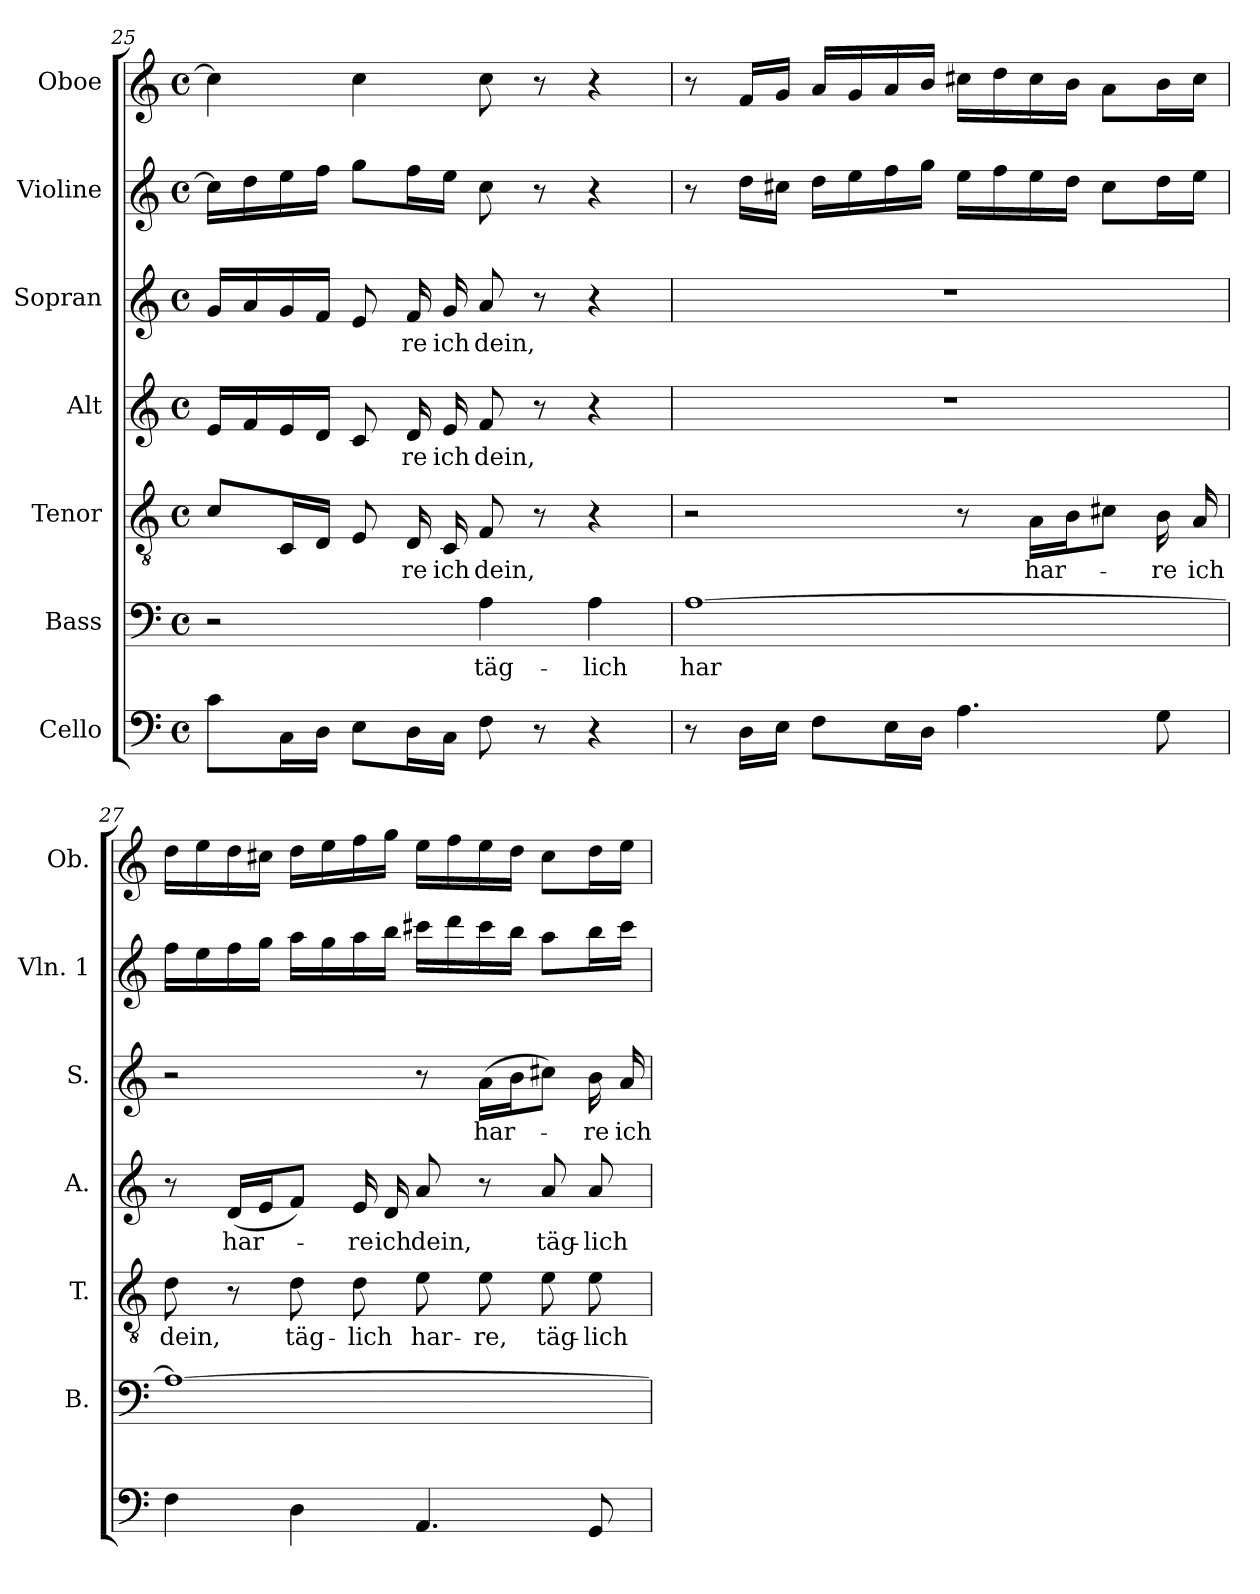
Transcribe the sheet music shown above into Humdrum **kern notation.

**kern	**kern	**text	**kern	**text	**kern	**text	**kern	**text	**kern	**kern
*part7	*part6	*part6	*part5	*part5	*part4	*part4	*part3	*part3	*part2	*part1
*staff7	*staff6	*staff6	*staff5	*staff5	*staff4	*staff4	*staff3	*staff3	*staff2	*staff1
*I"Cello	*I"Bass	*	*I"Tenor	*	*I"Alt	*	*I"Sopran	*	*I"Violine	*I"Oboe
*	*I'B.	*	*I'T.	*	*I'A.	*	*I'S.	*	*I'Vln. 1	*I'Ob.
!!LO:LB:g=z
*clefF4	*clefF4	*	*clefGv2	*	*clefG2	*	*clefG2	*	*clefG2	*clefG2
*	*	*	*ITrd7c12	*	*	*	*	*	*	*
*k[]	*k[]	*	*k[]	*	*k[]	*	*k[]	*	*k[]	*k[]
*C:	*C:	*	*C:	*	*C:	*	*C:	*	*C:	*C:
*M4/4	*M4/4	*	*M4/4	*	*M4/4	*	*M4/4	*	*M4/4	*M4/4
*met(c)	*met(c)	*	*met(c)	*	*met(c)	*	*met(c)	*	*met(c)	*met(c)
=25	=25	=25	=25	=25	=25	=25	=25	=25	=25	=25
8ci\L	2r	.	8Ci/L	.	16ei/LL	.	16gi/LL	.	16cci\LL]	4cci\]
.	.	.	.	.	16fi/	.	16ai/	.	16ddi\	.
16Ci\L	.	.	16CCi/L	.	16ei/	.	16gi/	.	16eei\	.
16Di\JJ	.	.	16DDi/JJ	.	16di/JJ	.	16fi/JJ	.	16ffi\JJ	.
8Ei\L	.	.	8EEi/	.	8ci/	.	8ei/	.	8ggi\L	4cci\
!	!	!	!	!LO:LY:b:color=#000000	!	!	!	!	!	!
!	!	!	!	!	!	!LO:LY:b:color=#000000	!	!	!	!
!	!	!	!	!	!	!	!	!LO:LY:b:color=#000000	!	!
16Di\L	.	.	16DDi/	-re	16di/	-re	16fi/	-re	16ffi\L	.
!	!	!	!	!LO:LY:b:color=#000000	!	!	!	!	!	!
!	!	!	!	!	!	!LO:LY:b:color=#000000	!	!	!	!
!	!	!	!	!	!	!	!	!LO:LY:b:color=#000000	!	!
16Ci\JJ	.	.	16CCi/	ich	16ei/	ich	16gi/	ich	16eei\JJ	.
!	!	!LO:LY:b:color=#000000	!	!	!	!	!	!	!	!
!	!	!	!	!LO:LY:b:color=#000000	!	!	!	!	!	!
!	!	!	!	!	!	!LO:LY:b:color=#000000	!	!	!	!
!	!	!	!	!	!	!	!	!LO:LY:b:color=#000000	!	!
8Fi\	4Ai\	täg-	8FFi/	dein,	8fi/	dein,	8ai/	dein,	8cci\	8cci\
8r	.	.	8r	.	8r	.	8r	.	8r	8r
!	!	!LO:LY:b:color=#000000	!	!	!	!	!	!	!	!
4r	4Ai\	-lich	4r	.	4r	.	4r	.	4r	4r
=26	=26	=26	=26	=26	=26	=26	=26	=26	=26	=26
!	!	!LO:LY:b:color=#000000	!	!	!	!	!	!	!	!
8r	[>1Ai	har-	2r	.	1r	.	1r	.	8r	8r
16Di\LL	.	.	.	.	.	.	.	.	16ddi\LL	16fi/LL
16Ei\JJ	.	.	.	.	.	.	.	.	16cc#Xi\JJ	16gi/JJ
8Fi\L	.	.	.	.	.	.	.	.	16ddi\LL	16ai/LL
.	.	.	.	.	.	.	.	.	16eei\	16gi/
16Ei\L	.	.	.	.	.	.	.	.	16ffi\	16ai/
16Di\JJ	.	.	.	.	.	.	.	.	16ggi\JJ	16bi/JJ
4.Ai\	.	.	8r	.	.	.	.	.	16eei\LL	16cc#Xi\LL
.	.	.	.	.	.	.	.	.	16ffi\	16ddi\
!	!	!	!	!LO:LY:b:color=#000000	!	!	!	!	!	!
.	.	.	16AAi\LL	har-	.	.	.	.	16eei\	16cc#i\
.	.	.	16BBi\J	.	.	.	.	.	16ddi\JJ	16bi\JJ
.	.	.	8C#Xi\J	.	.	.	.	.	8cc#i\L	8ai\L
!	!	!	!	!LO:LY:b:color=#000000	!	!	!	!	!	!
8Gi\	.	.	16BBi\	-re	.	.	.	.	16ddi\L	16bi\L
!	!	!	!	!LO:LY:b:color=#000000	!	!	!	!	!	!
.	.	.	16AAi/	ich	.	.	.	.	16eei\JJ	16cc#i\JJ
!!LO:PB:g=z
=27	=27	=27	=27	=27	=27	=27	=27	=27	=27	=27
!	!	!LO:LY:b:color=#000000	!	!	!	!	!	!	!	!
!	!	!	!	!LO:LY:b:color=#000000	!	!	!	!	!	!
4Fi\	1Ai_>	---	8Di\	dein,	8r	.	2r	.	16ffi\LL	16ddi\LL
.	.	.	.	.	.	.	.	.	16eei\	16eei\
!	!	!	!	!	!	!LO:LY:b:color=#000000	!	!	!	!
.	.	.	8r	.	(16di/LL	har-	.	.	16ffi\	16ddi\
.	.	.	.	.	16ei/J	.	.	.	16ggi\JJ	16cc#Xi\JJ
!	!	!	!	!LO:LY:b:color=#000000	!	!	!	!	!	!
4Di\	.	.	8Di\	täg-	8fi/J)	.	.	.	16aai\LL	16ddi\LL
.	.	.	.	.	.	.	.	.	16ggi\	16eei\
!	!	!	!	!LO:LY:b:color=#000000	!	!	!	!	!	!
!	!	!	!	!	!	!LO:LY:b:color=#000000	!	!	!	!
.	.	.	8Di\	-lich	16ei/	-re	.	.	16aai\	16ffi\
!	!	!	!	!	!	!LO:LY:b:color=#000000	!	!	!	!
.	.	.	.	.	16di/	ich	.	.	16bbi\JJ	16ggi\JJ
!	!	!	!	!LO:LY:b:color=#000000	!	!	!	!	!	!
!	!	!	!	!	!	!LO:LY:b:color=#000000	!	!	!	!
4.AAi/	.	.	8Ei\	har-	8ai/	dein,	8r	.	16ccc#Xi\LL	16eei\LL
.	.	.	.	.	.	.	.	.	16dddi\	16ffi\
!	!	!	!	!LO:LY:b:color=#000000	!	!	!	!	!	!
!	!	!	!	!	!	!	!	!LO:LY:b:color=#000000	!	!
.	.	.	8Ei\	-re,	8r	.	(16ai\LL	har-	16ccc#i\	16eei\
.	.	.	.	.	.	.	16bi\J	.	16bbi\JJ	16ddi\JJ
!	!	!	!	!LO:LY:b:color=#000000	!	!	!	!	!	!
!	!	!	!	!	!	!LO:LY:b:color=#000000	!	!	!	!
.	.	.	8Ei\	täg-	8ai/	täg-	8cc#Xi\J)	.	8aai\L	8cc#i\L
!	!	!	!	!LO:LY:b:color=#000000	!	!	!	!	!	!
!	!	!	!	!	!	!LO:LY:b:color=#000000	!	!	!	!
!	!	!	!	!	!	!	!	!LO:LY:b:color=#000000	!	!
8GGi/	.	.	8Ei\	-lich	8ai/	-lich	16bi\	-re	16bbi\L	16ddi\L
!	!	!	!	!	!	!	!	!LO:LY:b:color=#000000	!	!
.	.	.	.	.	.	.	16ai/	ich	16ccc#i\JJ	16eei\JJ
=	=	=	=	=	=	=	=	=	=	=
*-	*-	*-	*-	*-	*-	*-	*-	*-	*-	*-
